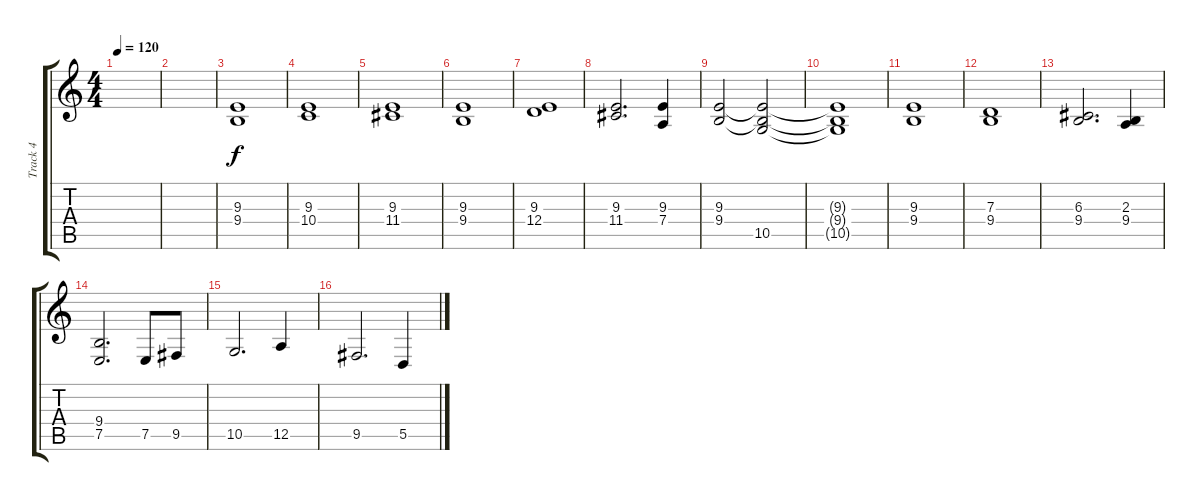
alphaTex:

\track ("Track 4" "Track 4") {instrument choiraahs}
\staff {score tabs}
\tuning (E4 B3 G3 D3 A2 E2) {hide}
\ts (4 4)
\tempo 120
\clef g2
\ks c
|
|
(9.3 9.4).1 |
(9.3 10.4).1 |
(9.3 11.4).1 |
(9.3 9.4).1 |
(9.3 12.4).1 |
(9.3 11.4).2{d} (9.3 7.4).4 |
(9.3 9.4).2 (9.3{t} 9.4{t} 10.5).2 |
(9.3{t} 9.4{t} 10.5{t}).1 |
(9.3 9.4).1 |
(7.3 9.4).1 |
(6.3 9.4).2{d} (2.3 9.4).4 |
(9.4 7.5).2{d} 7.5.8 9.5.8 |
10.5.2{d} 12.5.4 |
9.5.2{d} 5.5.4
